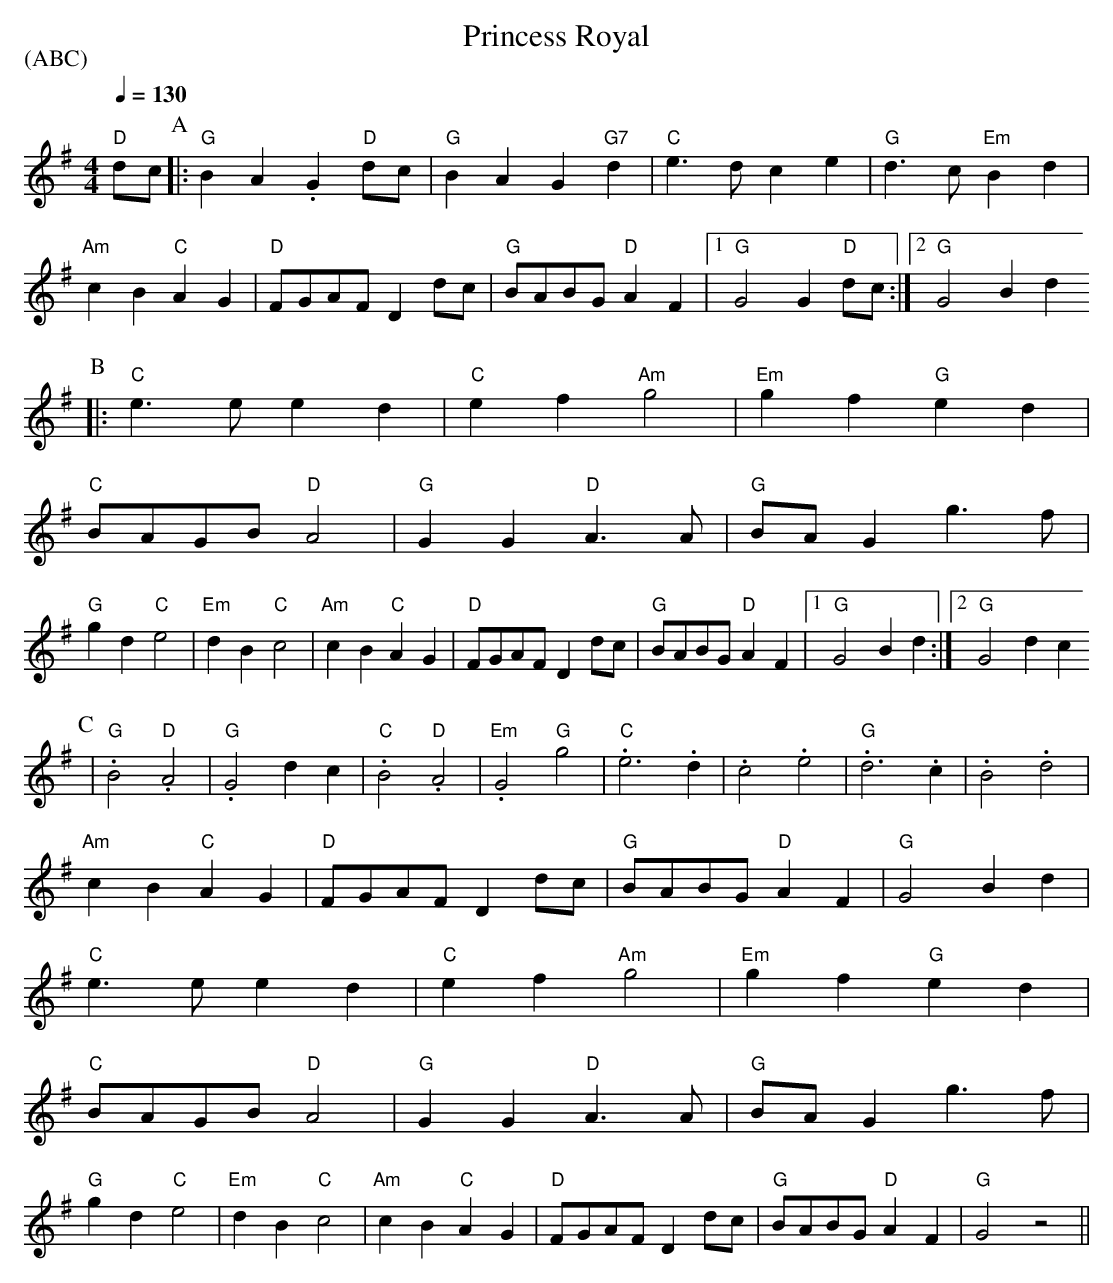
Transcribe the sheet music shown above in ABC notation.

X:1
T:Princess Royal
M:4/4
L:1/4
Q:1/4=130
P:(ABC)
K:G
"D" d/2c/2     \
P:A
|:  "G" B A .G "D" d/2c/2   | "G" BA G "G7" d          | \
 "C"  e3/2d/2 ce            | "G" d3/2c/2  "Em" Bd     |
 "Am" cB "C" AG             | "D" F/2G/2A/2F/2 Dd/2c/2 | \
 "G"  B/2A/2B/2G/2 "D" AF   |1 "G" G2 G "D" d/2c/2 :|2 "G"  G2 B d
P:B
|: "C" e3/2e/2 ed           |  "C" ef "Am"  g2      | "Em" gf "G" ed  |
 "C" B/2A/2G/2B/2  "D" A2   |  "G" GG "D" A3/2A/2   | "G" B/2A/2G g3/2f/2  |
 "G"gd "C" e2               | "Em" dB "C" c2        | \
 "Am" cB  "C" AG            |  "D" F/2G/2A/2F/2Dd/2c/2    | \
 "G" B/2A/2B/2G/2 "D" AF    |1 "G" G2 Bd           :|2 "G" G2 dc
P:C
| "G" .B2 "D" .A2           | "G" .G2 dc            | \
  "C" .B2 "D" .A2           | "Em" .G2 "G" g2       | \
  "C" .e3.d                 |  .c2 .e2              | \
  "G" .d3.c                 | .B2 .d2               |
 "Am" cB "C" AG             | "D" F/2G/2A/2F/2 D d/2c/2        | \
 "G"  B/2A/2B/2G/2 "D" AF   | "G" G2 B d |
 %
 "C" e3/2e/2 ed             |  "C" ef "Am"  g2      | "Em" gf "G" ed  |
 "C" B/2A/2G/2B/2  "D" A2   |  "G" GG "D" A3/2A/2   | "G" B/2A/2G g3/2f/2  |
 "G"gd "C" e2               | "Em" dB "C" c2        | \
 "Am" cB  "C" AG            |  "D" F/2G/2A/2F/2Dd/2c/2    | \
 "G" B/2A/2B/2G/2 "D" AF    | "G" G2 z2 ||
